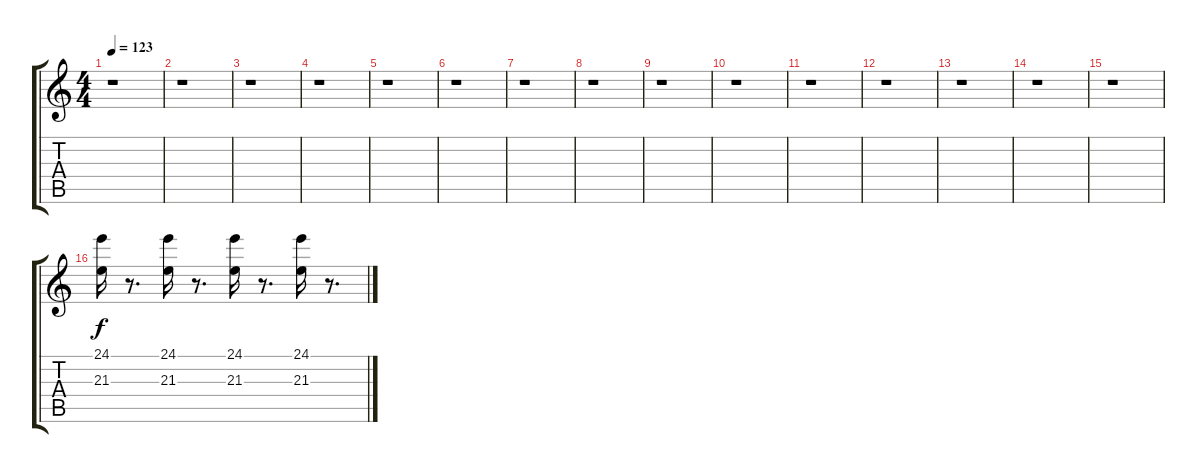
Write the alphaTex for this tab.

\track "" {instrument stringensemble1}
\staff {score tabs}
\tuning (E4 B3 G3 D3 A2 E2) {hide}
\ts (4 4)
\tempo 123
\clef g2
\ks c
r.1{dy f} |
r.1 |
r.1 |
r.1 |
r.1 |
r.1 |
r.1 |
r.1 |
r.1 |
r.1 |
r.1 |
r.1 |
r.1 |
r.1 |
r.1 |
(24.1 21.3).16 r.8{d} (24.1 21.3).16 r.8{d} (24.1 21.3).16 r.8{d} (24.1 21.3).16 r.8{d}
